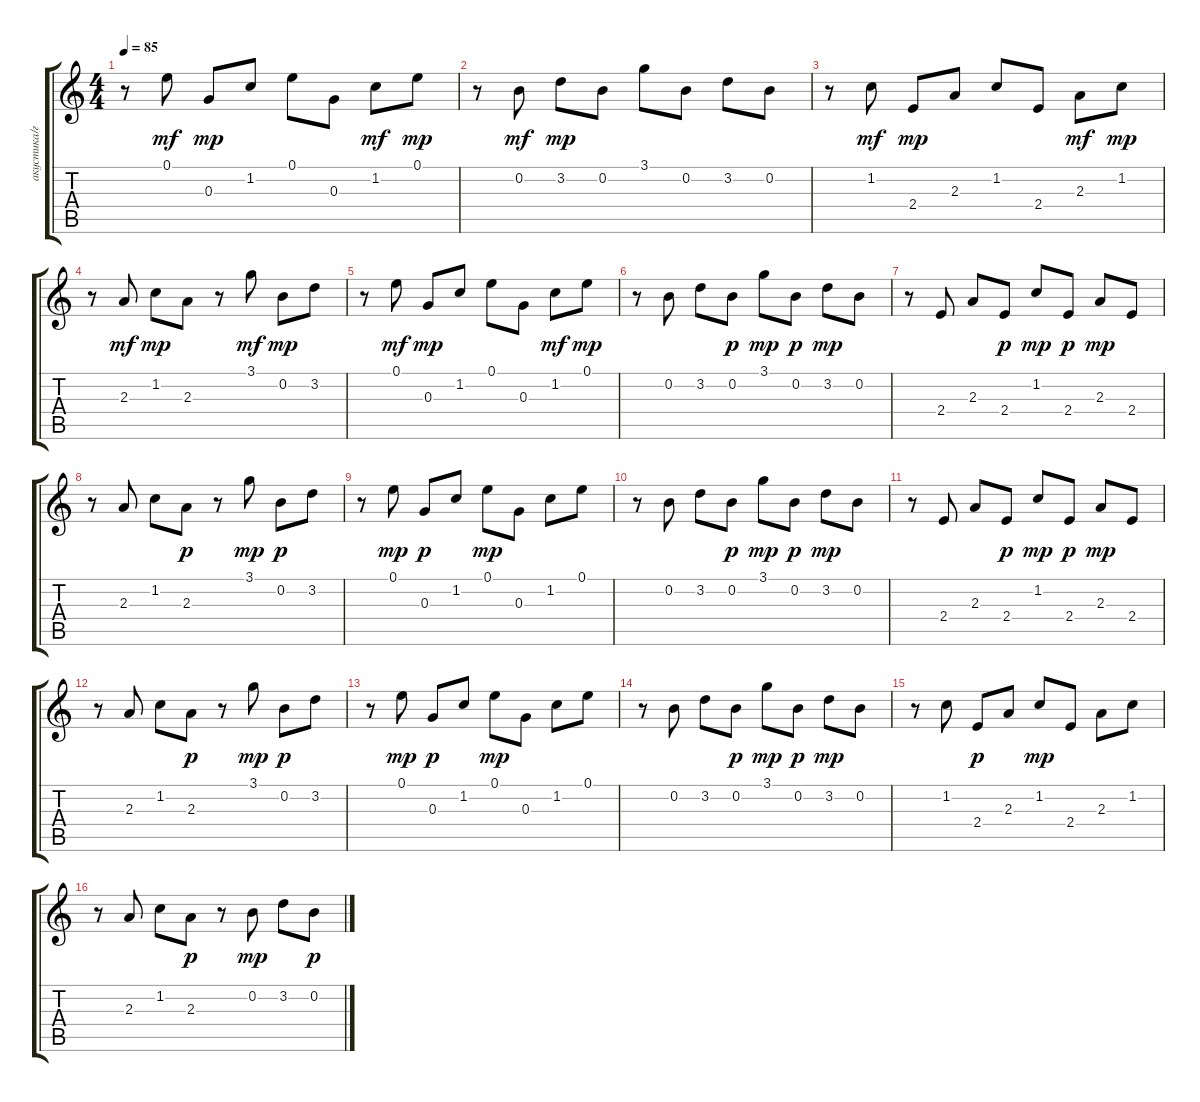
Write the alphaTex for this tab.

\track ("акустика/гитара/" "акустика/г") {instrument acousticguitarsteel}
\staff {score tabs}
\tuning (E4 B3 G3 D3 A2 E2) {hide}
\ts (4 4)
\tempo 85
\clef g2
\ks c
r.8{dy mf instrument acousticguitarsteel} 0.1.8 0.3.8{dy mp} 1.2.8 0.1.8 0.3.8 1.2.8{dy mf} 0.1.8{dy mp} |
r.8 0.2.8{dy mf} 3.2.8{dy mp} 0.2.8 3.1.8 0.2.8 3.2.8 0.2.8 |
r.8 1.2.8{dy mf} 2.4.8{dy mp} 2.3.8 1.2.8 2.4.8 2.3.8{dy mf} 1.2.8{dy mp} |
r.8 2.3.8{dy mf} 1.2.8{dy mp} 2.3.8 r.8 3.1.8{dy mf} 0.2.8{dy mp} 3.2.8 |
r.8 0.1.8{dy mf} 0.3.8{dy mp} 1.2.8 0.1.8 0.3.8 1.2.8{dy mf} 0.1.8{dy mp} |
r.8 0.2.8 3.2.8 0.2.8{dy p} 3.1.8{dy mp} 0.2.8{dy p} 3.2.8{dy mp} 0.2.8 |
r.8 2.4.8 2.3.8 2.4.8{dy p} 1.2.8{dy mp} 2.4.8{dy p} 2.3.8{dy mp} 2.4.8 |
r.8 2.3.8 1.2.8 2.3.8{dy p} r.8 3.1.8{dy mp} 0.2.8{dy p} 3.2.8 |
r.8 0.1.8{dy mp} 0.3.8{dy p} 1.2.8 0.1.8{dy mp} 0.3.8 1.2.8 0.1.8 |
r.8 0.2.8 3.2.8 0.2.8{dy p} 3.1.8{dy mp} 0.2.8{dy p} 3.2.8{dy mp} 0.2.8 |
r.8 2.4.8 2.3.8 2.4.8{dy p} 1.2.8{dy mp} 2.4.8{dy p} 2.3.8{dy mp} 2.4.8 |
r.8 2.3.8 1.2.8 2.3.8{dy p} r.8 3.1.8{dy mp} 0.2.8{dy p} 3.2.8 |
r.8 0.1.8{dy mp} 0.3.8{dy p} 1.2.8 0.1.8{dy mp} 0.3.8 1.2.8 0.1.8 |
r.8 0.2.8 3.2.8 0.2.8{dy p} 3.1.8{dy mp} 0.2.8{dy p} 3.2.8{dy mp} 0.2.8 |
r.8 1.2.8 2.4.8{dy p} 2.3.8 1.2.8{dy mp} 2.4.8 2.3.8 1.2.8 |
r.8 2.3.8 1.2.8 2.3.8{dy p} r.8 0.2.8{dy mp} 3.2.8 0.2.8{dy p}
